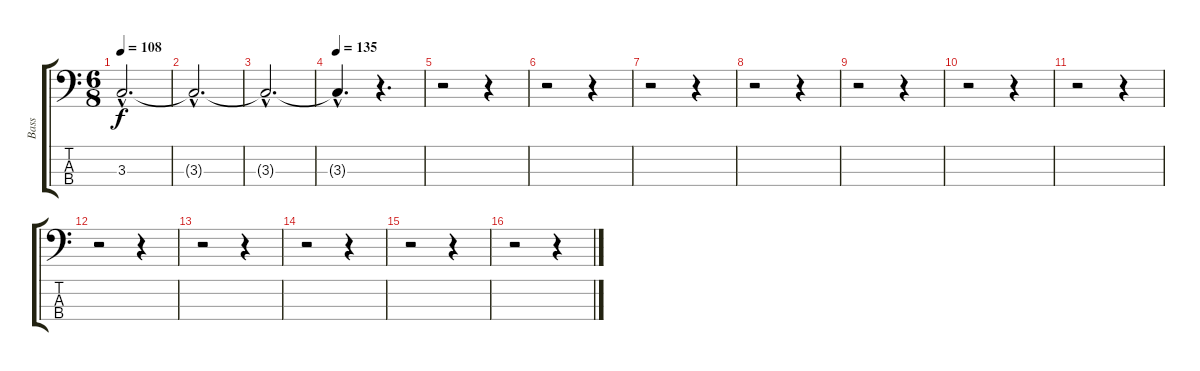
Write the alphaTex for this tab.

\track ("Bass" "Bass") {instrument electricbassfinger}
\staff {score tabs}
\tuning (G2 D2 A1 E1) {hide}
\ts (6 8)
\tempo 108
\clef f4
\ks c
3.3{hac t}.2{d dy f} |
3.3{hac t}.2{d} |
3.3{hac t}.2{d} |
\tempo 135
3.3{hac t}.4{d} r.4{d} |
r.2 r.4 |
r.2 r.4 |
r.2 r.4 |
r.2 r.4 |
r.2 r.4 |
r.2 r.4 |
r.2 r.4 |
r.2 r.4 |
r.2 r.4 |
r.2 r.4 |
r.2 r.4 |
r.2 r.4
